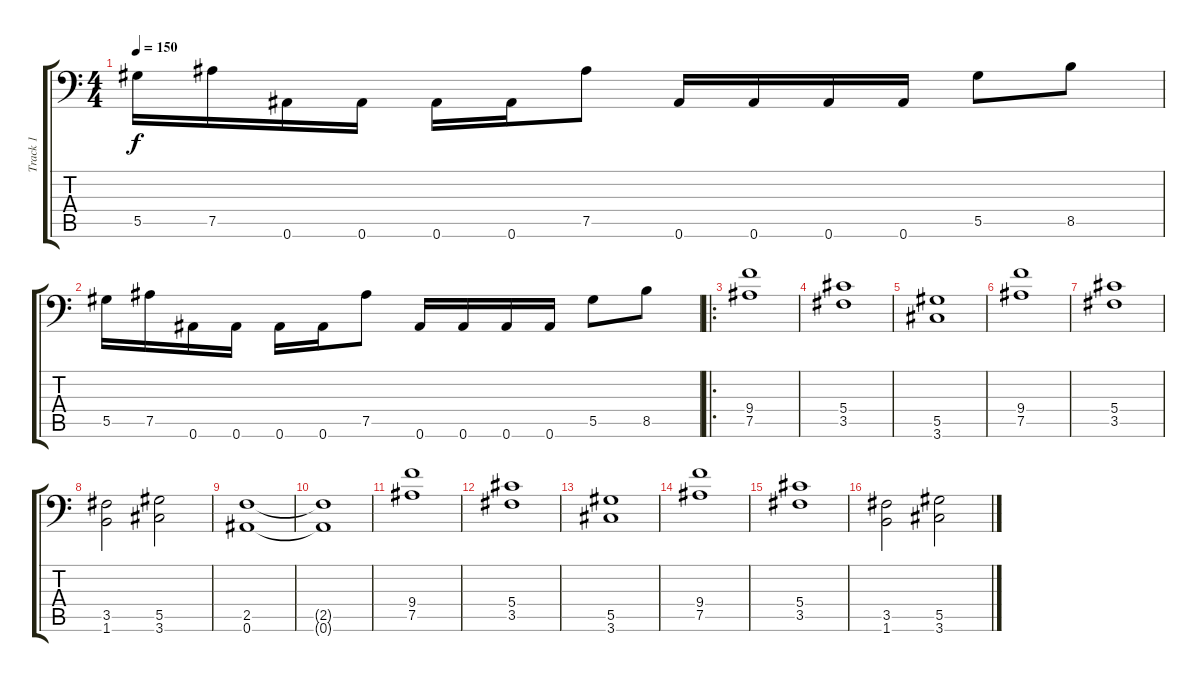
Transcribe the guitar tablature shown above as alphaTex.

\track ("Track 1" "Track 1") {instrument distortionguitar}
\staff {score tabs}
\tuning (Bb3 F3 Db3 Ab2 Eb2 Bb1) {hide}
\ts (4 4)
\tempo 150
\clef f4
\ks c
5.5.16{dy f} 7.5.16 0.6.16 0.6.16 0.6.16 0.6.16 7.5.8 0.6.16 0.6.16 0.6.16 0.6.16 5.5.8 8.5.8 |
5.5.16 7.5.16 0.6.16 0.6.16 0.6.16 0.6.16 7.5.8 0.6.16 0.6.16 0.6.16 0.6.16 5.5.8 8.5.8 |
\ro
(9.4 7.5).1 |
(5.4 3.5).1 |
(5.5 3.6).1 |
(9.4 7.5).1 |
(5.4 3.5).1 |
(3.5 1.6).2 (5.5 3.6).2 |
(2.5 0.6).1 |
(2.5{t} 0.6{t}).1 |
(9.4 7.5).1 |
(5.4 3.5).1 |
(5.5 3.6).1 |
(9.4 7.5).1 |
(5.4 3.5).1 |
(3.5 1.6).2 (5.5 3.6).2
